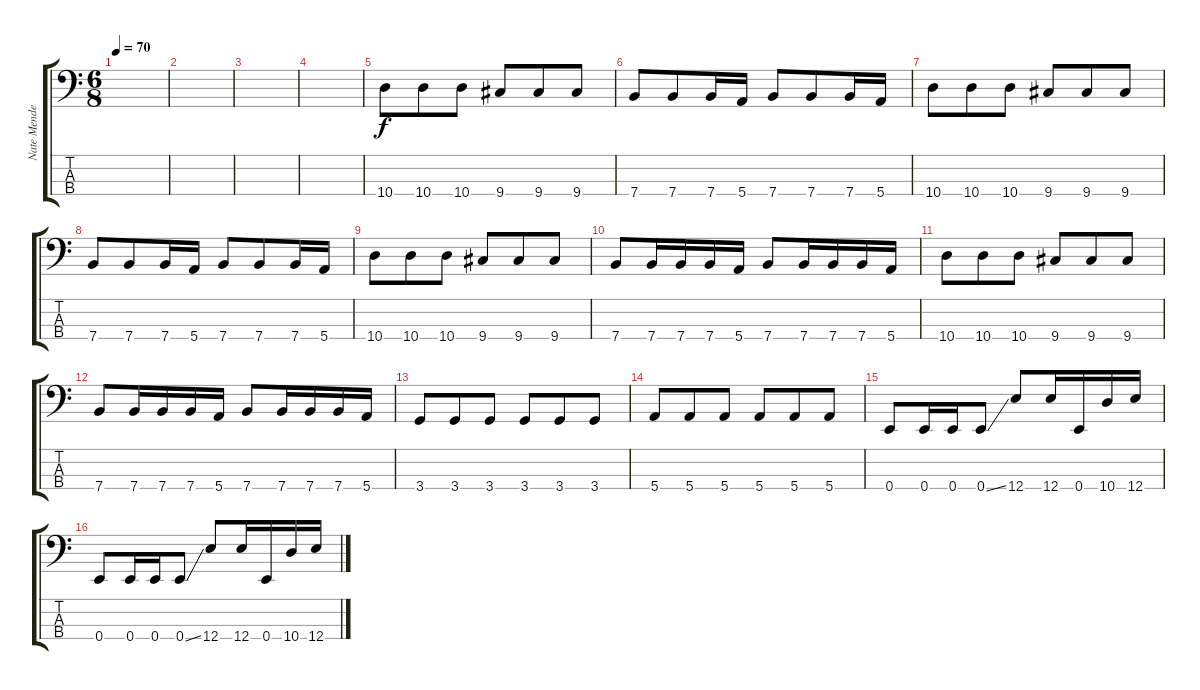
\track ("Nate Mendel - Bass" "Nate Mende") {instrument electricbassfinger}
\staff {score tabs}
\tuning (G2 D2 A1 E1) {hide}
\ts (6 8)
\tempo 70
\clef f4
\ks c
|
|
|
|
10.4.8 10.4.8 10.4.8 9.4.8 9.4.8 9.4.8 |
7.4.8 7.4.8 7.4.16 5.4.16 7.4.8 7.4.8 7.4.16 5.4.16 |
10.4.8 10.4.8 10.4.8 9.4.8 9.4.8 9.4.8 |
7.4.8 7.4.8 7.4.16 5.4.16 7.4.8 7.4.8 7.4.16 5.4.16 |
10.4.8 10.4.8 10.4.8 9.4.8 9.4.8 9.4.8 |
7.4.8 7.4.16 7.4.16 7.4.16 5.4.16 7.4.8 7.4.16 7.4.16 7.4.16 5.4.16 |
10.4.8 10.4.8 10.4.8 9.4.8 9.4.8 9.4.8 |
7.4.8 7.4.16 7.4.16 7.4.16 5.4.16 7.4.8 7.4.16 7.4.16 7.4.16 5.4.16 |
3.4.8 3.4.8 3.4.8 3.4.8 3.4.8 3.4.8 |
5.4.8 5.4.8 5.4.8 5.4.8 5.4.8 5.4.8 |
0.4.8 0.4.16 0.4.16 0.4{ss}.8 12.4.8 12.4.16 0.4.16 10.4.16 12.4.16 |
0.4.8 0.4.16 0.4.16 0.4{ss}.8 12.4.8 12.4.16 0.4.16 10.4.16 12.4.16
